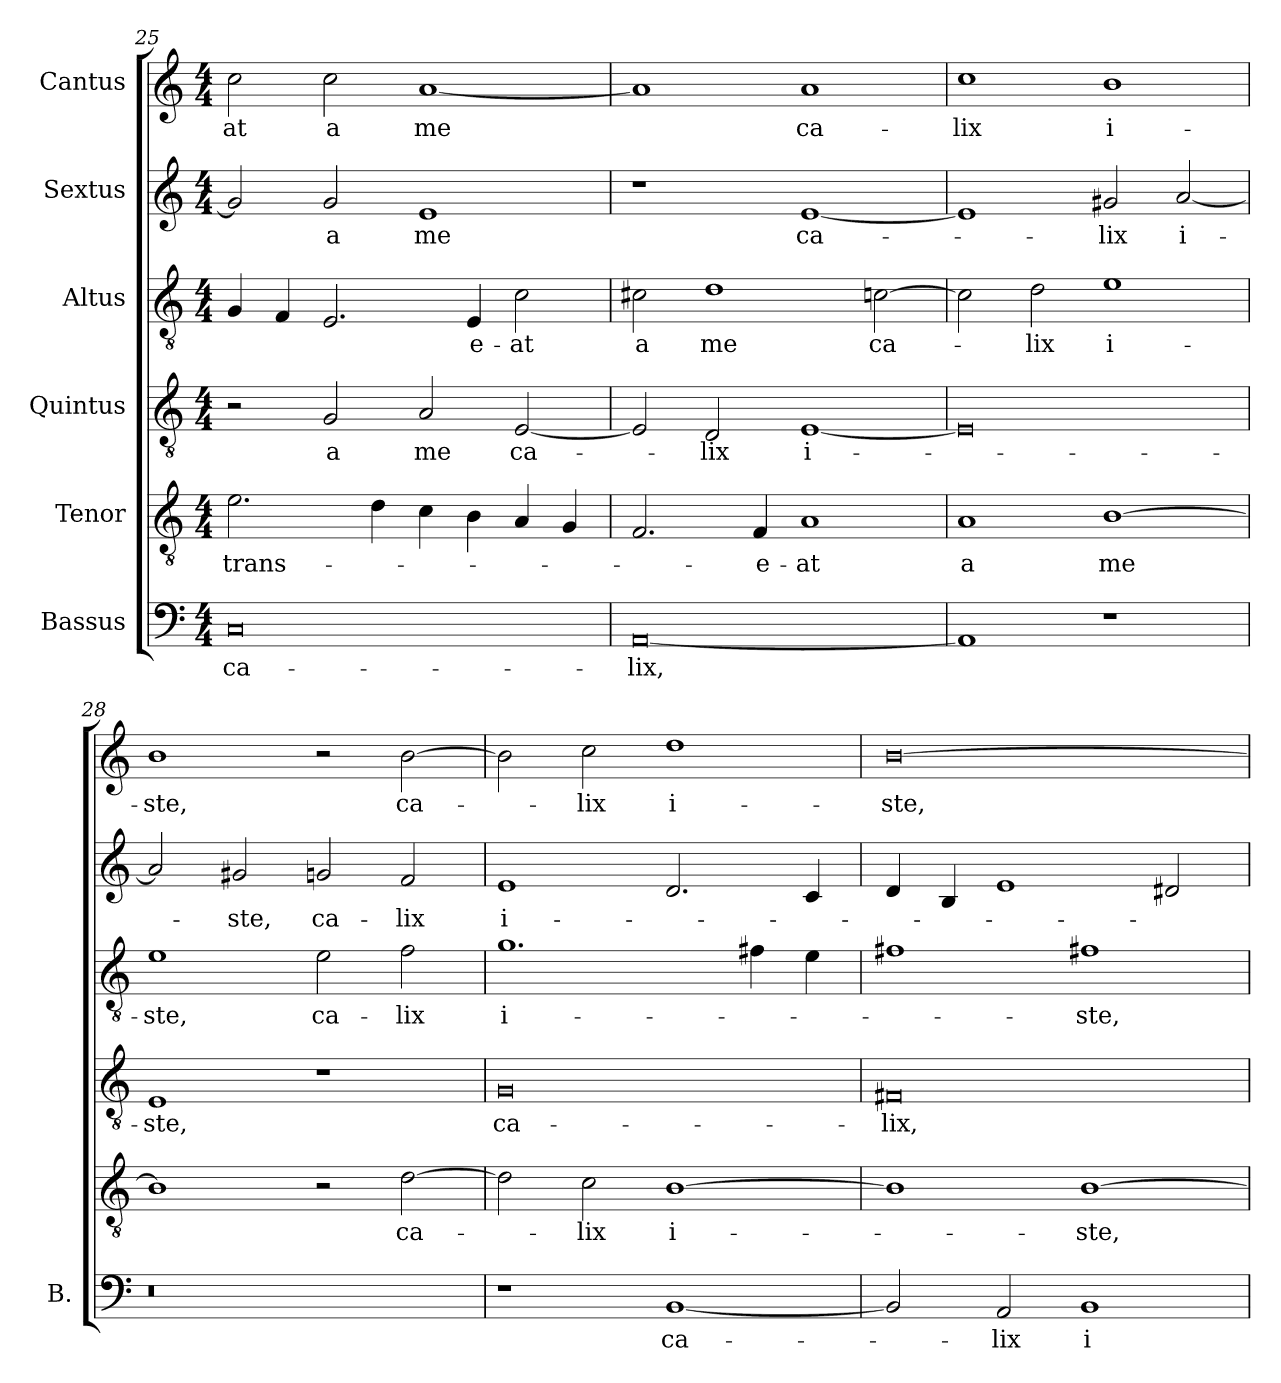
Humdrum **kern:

**kern	**text	**kern	**text	**kern	**text	**kern	**text	**kern	**text	**kern	**text
*part6	*part6	*part5	*part5	*part4	*part4	*part3	*part3	*part2	*part2	*part1	*part1
*staff6	*staff6	*staff5	*staff5	*staff4	*staff4	*staff3	*staff3	*staff2	*staff2	*staff1	*staff1
*I"Bassus	*	*I"Tenor	*	*I"Quintus	*	*I"Altus	*	*I"Sextus	*	*I"Cantus	*
*I'B.	*	*	*	*	*	*	*	*	*	*	*
*clefF4	*	*clefGv2	*	*clefGv2	*	*clefGv2	*	*clefG2	*	*clefG2	*
*k[]	*	*k[]	*	*k[]	*	*k[]	*	*k[]	*	*k[]	*
*C:	*	*C:	*	*C:	*	*C:	*	*C:	*	*C:	*
*M4/4	*	*M4/4	*	*M4/4	*	*M4/4	*	*M4/4	*	*M4/4	*
=25	=25	=25	=25	=25	=25	=25	=25	=25	=25	=25	=25
0C/	ca-	2.e\	trans-	2r	.	4G/	.	2g/]	.	2cc\	-at
.	.	.	.	.	.	4F/	.	.	.	.	.
.	.	.	.	2G/	a	2.E/	.	2g/	a	2cc\	a
.	.	4d\	.	.	.	.	.	.	.	.	.
.	.	4c\	.	2A/	me	.	.	1e/	me	[1a/	me
.	.	4B\	.	.	.	4E/	-e-	.	.	.	.
.	.	4A/	.	[2E/	ca-	2c\	-at	.	.	.	.
.	.	4G/	.	.	.	.	.	.	.	.	.
=26	=26	=26	=26	=26	=26	=26	=26	=26	=26	=26	=26
[0AA/	-lix,	2.F/	.	2E/]	.	2c#X\	a	1r	.	1a/]	.
.	.	.	.	2D/	-lix	1d\	me	.	.	.	.
.	.	4F/	-e-	.	.	.	.	.	.	.	.
.	.	1A/	-at	[1E/	i-	.	.	[1e/	ca-	1a/	ca-
.	.	.	.	.	.	[2c\	ca-	.	.	.	.
=27	=27	=27	=27	=27	=27	=27	=27	=27	=27	=27	=27
1AA/]	.	1A/	a	0E/]	.	2c\]	.	1e/]	.	1cc\	-lix
.	.	.	.	.	.	2d\	-lix	.	.	.	.
1r	.	[1B\	me	.	.	1e\	i-	2g#X/	-lix	1b\	i-
.	.	.	.	.	.	.	.	[2a/	i-	.	.
=28	=28	=28	=28	=28	=28	=28	=28	=28	=28	=28	=28
!LO:N:vis=0	!	!	!	!	!	!	!	!	!	!	!
1r	.	1B\]	.	1E/	-ste,	1e\	-ste,	2a/]	.	1b\	-ste,
.	.	.	.	.	.	.	.	2g#X/	-ste,	.	.
1ryy	.	2r	.	1r	.	2e\	ca-	2g/	ca-	2r	.
.	.	[2d\	ca-	.	.	2f\	-lix	2f/	-lix	[2b\	ca-
=29	=29	=29	=29	=29	=29	=29	=29	=29	=29	=29	=29
1r	.	2d\]	.	0G/	ca-	1.g\	i-	1e/	i-	2b\]	.
.	.	2c\	-lix	.	.	.	.	.	.	2cc\	-lix
[1BB/	ca-	[1B\	i-	.	.	.	.	2.d/	.	1dd\	i-
.	.	.	.	.	.	4f#X\	.	.	.	.	.
.	.	.	.	.	.	4e\	.	4c/	.	.	.
=30	=30	=30	=30	=30	=30	=30	=30	=30	=30	=30	=30
2BB/]	.	1B\]	.	0F#X/	-lix,	1f#X\	.	4d/	.	[0b\	-ste,
.	.	.	.	.	.	.	.	4B/	.	.	.
2AA/	-lix	.	.	.	.	.	.	1e/	.	.	.
1BB/	i-	[1B\	-ste,	.	.	1f#X\	-ste,	.	.	.	.
.	.	.	.	.	.	.	.	2d#X/	.	.	.
=	=	=	=	=	=	=	=	=	=	=	=
*-	*-	*-	*-	*-	*-	*-	*-	*-	*-	*-	*-
